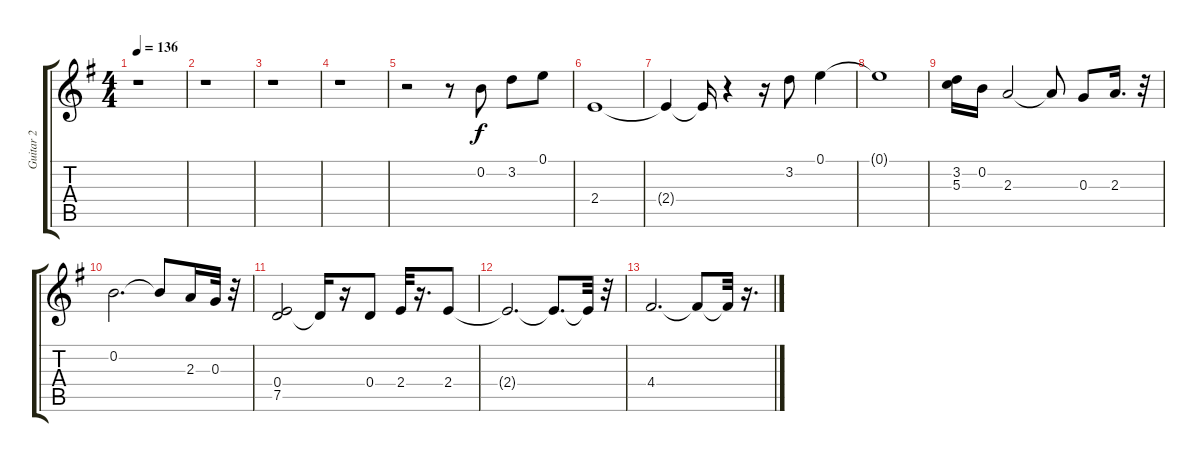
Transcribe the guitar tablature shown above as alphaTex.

\track ("Guitar 2" "Guitar 2") {instrument overdrivenguitar}
\staff {score tabs}
\tuning (E4 B3 G3 D3 A2 E2) {hide}
\ts (4 4)
\tempo 136
\clef g2
\ks g
r.1{dy f} |
r.1 |
r.1 |
r.1 |
r.2 r.8 0.2.8 3.2.8 0.1.8 |
2.4.1 |
2.4{t}.4 2.4{t}.16 r.4 r.16 3.2.8 0.1.4 |
0.1{t}.1 |
(3.2 5.3).16 0.2.16 2.3.2 2.3{t}.8 0.3.8 2.3.16{d} r.32 |
0.2.2{d} 0.2{t}.8 2.3.16 0.3.32 r.32 |
(0.4 7.5).2 0.4{t}.16 r.16 0.4.8 2.4.32 r.16{d} 2.4.8 |
2.4{t}.2{d} 2.4{t}.8{d} 2.4{t}.32 r.32 |
4.4.2{d} 4.4{t}.8 4.4{t}.32 r.16{d}
